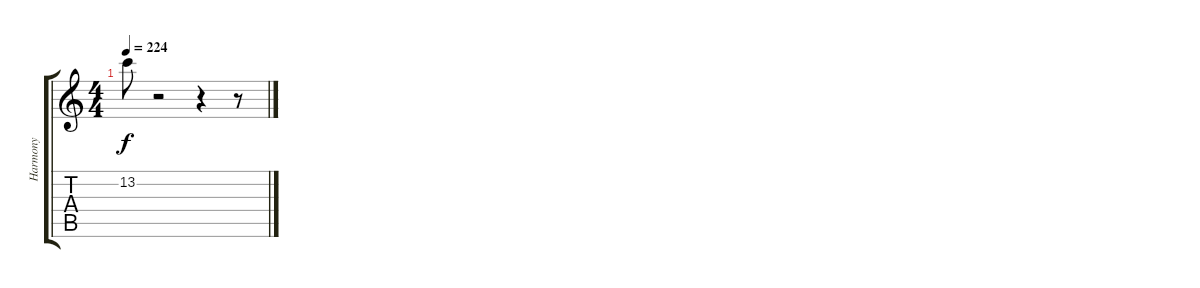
\track ("Harmony" "Harmony") {solo instrument distortionguitar}
\staff {score tabs}
\tuning (E4 B3 G3 D3 A2 E2) {hide}
\ts (4 4)
\tempo 224
\clef g2
\ks c
13.2.8{dy f} r.2 r.4 r.8
